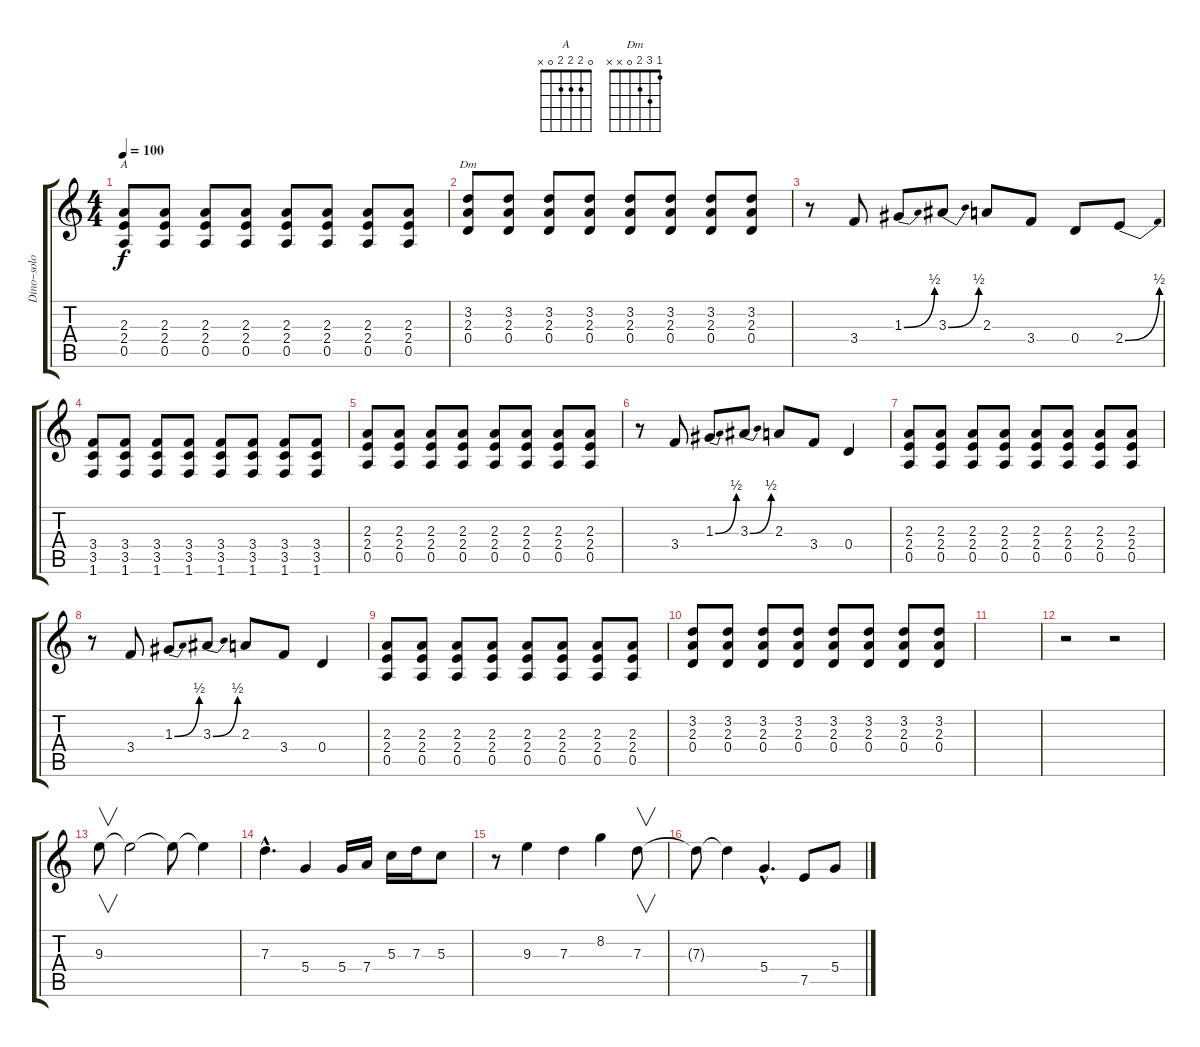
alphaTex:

\track ("Dino~solo" "Dino~solo") {instrument distortionguitar}
\staff {score tabs}
\tuning (E4 B3 G3 D3 A2 E2) {hide}
\chord ("A" 0 2 2 2 0 x)
\chord ("Dm" 1 3 2 0 x x)
\ts (4 4)
\tempo 100
\clef g2
\ks c
(2.3 2.4 0.5).8{ch "A" dy f} (2.3 2.4 0.5).8 (2.3 2.4 0.5).8 (2.3 2.4 0.5).8 (2.3 2.4 0.5).8 (2.3 2.4 0.5).8 (2.3 2.4 0.5).8 (2.3 2.4 0.5).8 |
(3.2 2.3 0.4).8{ch "Dm"} (3.2 2.3 0.4).8 (3.2 2.3 0.4).8 (3.2 2.3 0.4).8 (3.2 2.3 0.4).8 (3.2 2.3 0.4).8 (3.2 2.3 0.4).8 (3.2 2.3 0.4).8 |
r.8 3.4.8 1.3{be (bend 0 0 60 2)}.8 3.3{be (bend 0 0 60 2)}.8 2.3.8 3.4.8 0.4.8 2.4{be (bend 0 0 60 2)}.8 |
(3.4 3.5 1.6).8 (3.4 3.5 1.6).8 (3.4 3.5 1.6).8 (3.4 3.5 1.6).8 (3.4 3.5 1.6).8 (3.4 3.5 1.6).8 (3.4 3.5 1.6).8 (3.4 3.5 1.6).8 |
(2.3 2.4 0.5).8 (2.3 2.4 0.5).8 (2.3 2.4 0.5).8 (2.3 2.4 0.5).8 (2.3 2.4 0.5).8 (2.3 2.4 0.5).8 (2.3 2.4 0.5).8 (2.3 2.4 0.5).8 |
r.8 3.4.8 1.3{be (bend 0 0 60 2)}.8 3.3{be (bend 0 0 60 2)}.8 2.3.8 3.4.8 0.4.4 |
(2.3 2.4 0.5).8 (2.3 2.4 0.5).8 (2.3 2.4 0.5).8 (2.3 2.4 0.5).8 (2.3 2.4 0.5).8 (2.3 2.4 0.5).8 (2.3 2.4 0.5).8 (2.3 2.4 0.5).8 |
r.8 3.4.8 1.3{be (bend 0 0 60 2)}.8 3.3{be (bend 0 0 60 2)}.8 2.3.8 3.4.8 0.4.4 |
(2.3 2.4 0.5).8 (2.3 2.4 0.5).8 (2.3 2.4 0.5).8 (2.3 2.4 0.5).8 (2.3 2.4 0.5).8 (2.3 2.4 0.5).8 (2.3 2.4 0.5).8 (2.3 2.4 0.5).8 |
(3.2 2.3 0.4).8 (3.2 2.3 0.4).8 (3.2 2.3 0.4).8 (3.2 2.3 0.4).8 (3.2 2.3 0.4).8 (3.2 2.3 0.4).8 (3.2 2.3 0.4).8 (3.2 2.3 0.4).8 |
|
r.2 r.2 |
9.3.8{v} 9.3{t}.2 9.3{t}.8 9.3{t}.4 |
7.3{hac}.4{d} 5.4.4 5.4.16 7.4.16 5.3.16 7.3.16 5.3.8 |
r.8 9.3.4 7.3.4 8.2.4 7.3.8{v} |
7.3{t}.8 7.3{t}.4 5.4{hac}.4{d} 7.5.8 5.4.8
